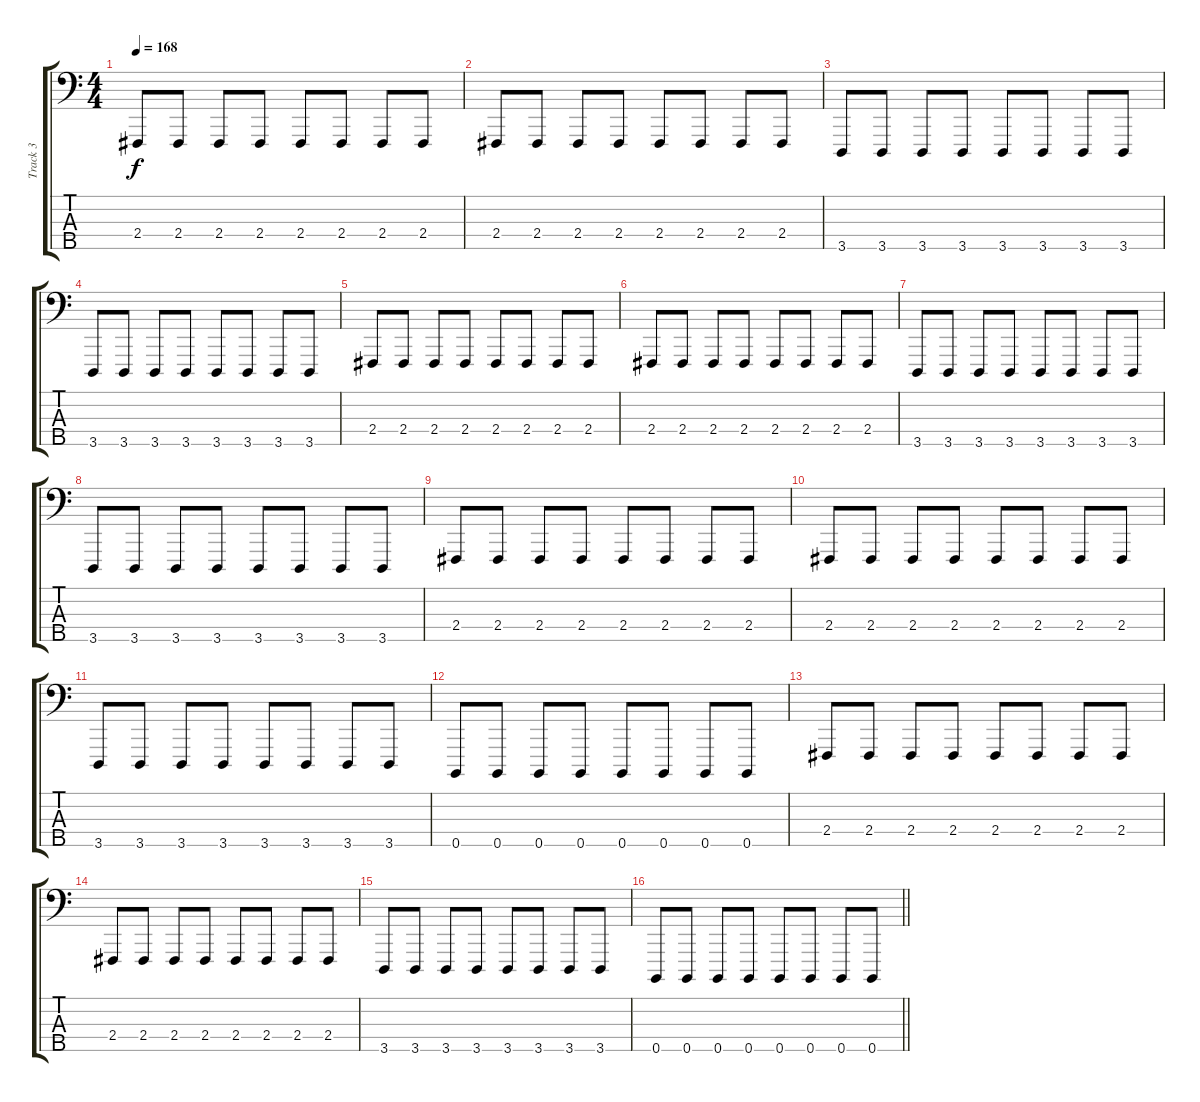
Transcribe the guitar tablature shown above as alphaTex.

\track ("Track 3" "Track 3") {instrument clavinet}
\staff {score tabs}
\tuning (G2 D2 A1 E1 B0) {hide}
\ts (4 4)
\section ("" "")
\tempo 168
\clef f4
\ks c
2.4.8{dy f} 2.4.8 2.4.8 2.4.8 2.4.8 2.4.8 2.4.8 2.4.8 |
2.4.8 2.4.8 2.4.8 2.4.8 2.4.8 2.4.8 2.4.8 2.4.8 |
3.5.8 3.5.8 3.5.8 3.5.8 3.5.8 3.5.8 3.5.8 3.5.8 |
3.5.8 3.5.8 3.5.8 3.5.8 3.5.8 3.5.8 3.5.8 3.5.8 |
2.4.8 2.4.8 2.4.8 2.4.8 2.4.8 2.4.8 2.4.8 2.4.8 |
2.4.8 2.4.8 2.4.8 2.4.8 2.4.8 2.4.8 2.4.8 2.4.8 |
3.5.8 3.5.8 3.5.8 3.5.8 3.5.8 3.5.8 3.5.8 3.5.8 |
3.5.8 3.5.8 3.5.8 3.5.8 3.5.8 3.5.8 3.5.8 3.5.8 |
2.4.8 2.4.8 2.4.8 2.4.8 2.4.8 2.4.8 2.4.8 2.4.8 |
2.4.8 2.4.8 2.4.8 2.4.8 2.4.8 2.4.8 2.4.8 2.4.8 |
3.5.8 3.5.8 3.5.8 3.5.8 3.5.8 3.5.8 3.5.8 3.5.8 |
0.5.8 0.5.8 0.5.8 0.5.8 0.5.8 0.5.8 0.5.8 0.5.8 |
2.4.8 2.4.8 2.4.8 2.4.8 2.4.8 2.4.8 2.4.8 2.4.8 |
2.4.8 2.4.8 2.4.8 2.4.8 2.4.8 2.4.8 2.4.8 2.4.8 |
3.5.8 3.5.8 3.5.8 3.5.8 3.5.8 3.5.8 3.5.8 3.5.8 |
\barLineRight lightlight
0.5.8 0.5.8 0.5.8 0.5.8 0.5.8 0.5.8 0.5.8 0.5.8
